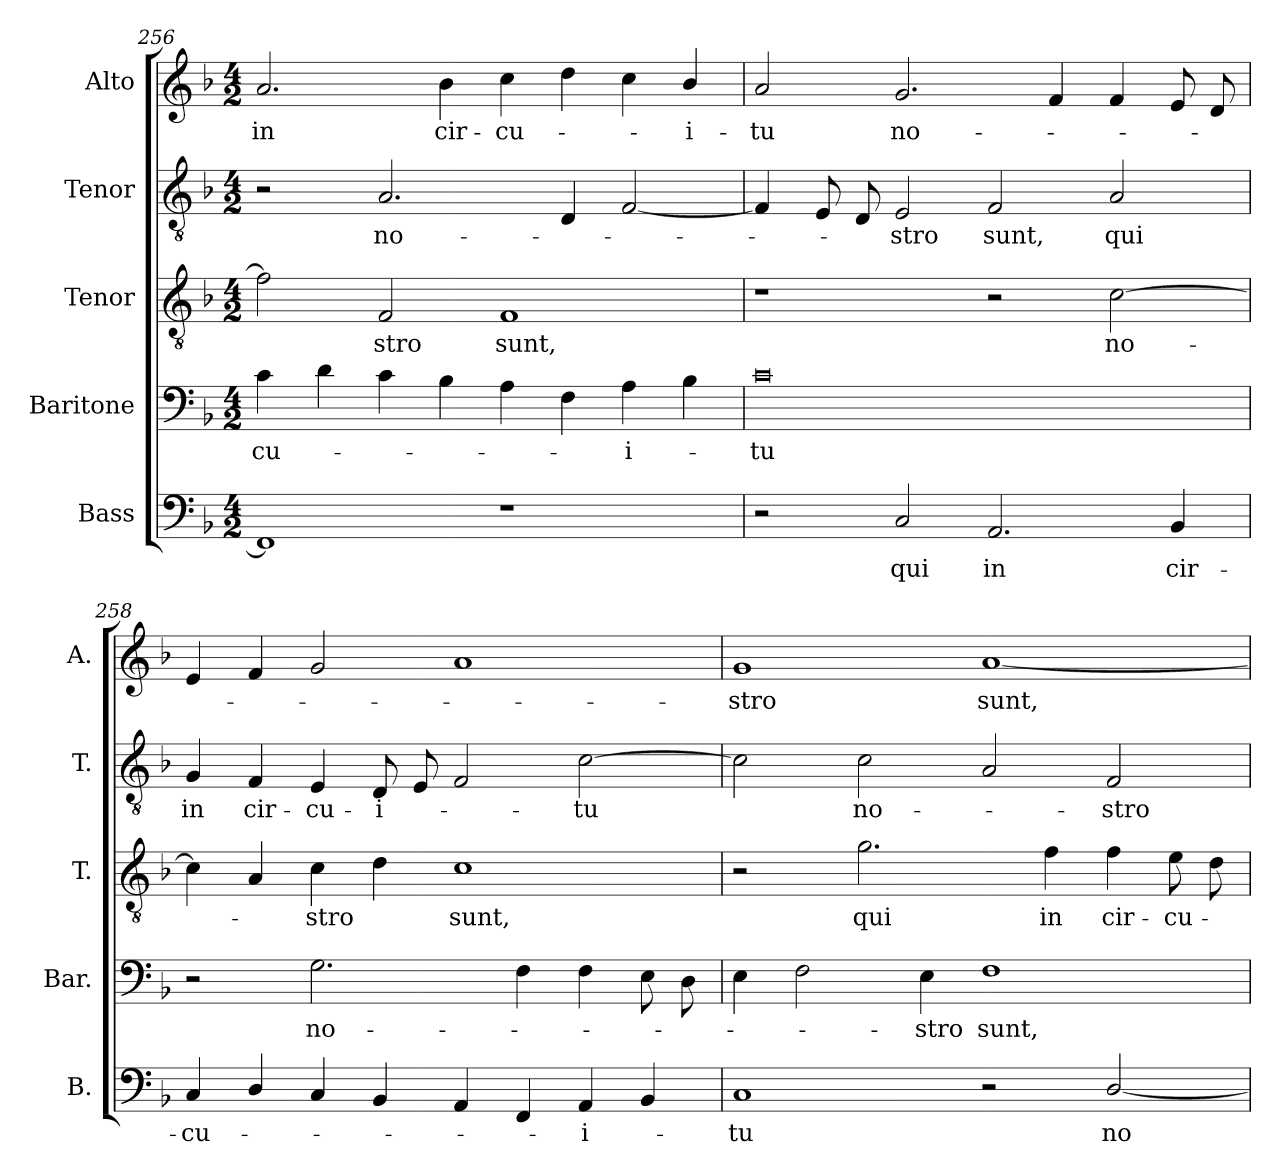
**kern	**text	**kern	**text	**kern	**text	**kern	**text	**kern	**text
*part5	*part5	*part4	*part4	*part3	*part3	*part2	*part2	*part1	*part1
*staff5	*staff5	*staff4	*staff4	*staff3	*staff3	*staff2	*staff2	*staff1	*staff1
*I"Bass	*	*I"Baritone	*	*I"Tenor	*	*I"Tenor	*	*I"Alto	*
*I'B.	*	*I'Bar.	*	*I'T.	*	*I'T.	*	*I'A.	*
*clefF4	*	*clefF4	*	*clefGv2	*	*clefGv2	*	*clefG2	*
*	*	*	*	*ITrd7c12	*	*ITrd7c12	*	*	*
*k[b-]	*	*k[b-]	*	*k[b-]	*	*k[b-]	*	*k[b-]	*
*F:	*	*F:	*	*F:	*	*F:	*	*F:	*
*M4/2	*	*M4/2	*	*M4/2	*	*M4/2	*	*M4/2	*
=256	=256	=256	=256	=256	=256	=256	=256	=256	=256
!	!	!	!LO:LY:b:color=#000000	!	!	!	!	!	!
!	!	!	!	!	!	!	!	!	!LO:LY:b:color=#000000
1FFi]	.	4ci\	-cu-	2Fi\]	.	2r	.	2.ai/	in
.	.	4di\	.	.	.	.	.	.	.
!	!	!	!	!	!LO:LY:b:color=#000000	!	!	!	!
!	!	!	!	!	!	!	!LO:LY:b:color=#000000	!	!
.	.	4ci\	.	2FFi/	-stro	2.AAi/	no-	.	.
!	!	!	!	!	!	!	!	!	!LO:LY:b:color=#000000
.	.	4B-i\	.	.	.	.	.	4b-i\	cir-
!	!	!	!	!	!LO:LY:b:color=#000000	!	!	!	!
!	!	!	!	!	!	!	!	!	!LO:LY:b:color=#000000
1r	.	4Ai\	.	1FFi	sunt,	.	.	4cci\	-cu-
.	.	4Fi\	.	.	.	4DDi/	.	4ddi\	.
!	!	!	!LO:LY:b:color=#000000	!	!	!	!	!	!
.	.	4Ai\	-i-	.	.	[2FFi/	.	4cci\	.
!	!	!	!	!	!	!	!	!	!LO:LY:b:color=#000000
.	.	4B-i\	.	.	.	.	.	4b-i/	-i-
=257	=257	=257	=257	=257	=257	=257	=257	=257	=257
!	!	!	!LO:LY:b:color=#000000	!	!	!	!	!	!
!	!	!	!	!	!	!	!	!	!LO:LY:b:color=#000000
2r	.	0ci	-tu	1r	.	4FFi/]	.	2ai/	-tu
.	.	.	.	.	.	8EEi/	.	.	.
.	.	.	.	.	.	8DDi/	.	.	.
!	!LO:LY:b:color=#000000	!	!	!	!	!	!	!	!
!	!	!	!	!	!	!	!LO:LY:b:color=#000000	!	!
!	!	!	!	!	!	!	!	!	!LO:LY:b:color=#000000
2Ci/	qui	.	.	.	.	2EEi/	-stro	2.gi/	no-
!	!LO:LY:b:color=#000000	!	!	!	!	!	!	!	!
!	!	!	!	!	!	!	!LO:LY:b:color=#000000	!	!
2.AAi/	in	.	.	2r	.	2FFi/	sunt,	.	.
.	.	.	.	.	.	.	.	4fi/	.
!	!	!	!	!	!LO:LY:b:color=#000000	!	!	!	!
!	!	!	!	!	!	!	!LO:LY:b:color=#000000	!	!
.	.	.	.	[2Ci\	no-	2AAi/	qui	4fi/	.
!	!LO:LY:b:color=#000000	!	!	!	!	!	!	!	!
4BB-i/	cir-	.	.	.	.	.	.	8ei/	.
.	.	.	.	.	.	.	.	8di/	.
!!LO:LB:g=z
=258	=258	=258	=258	=258	=258	=258	=258	=258	=258
!	!LO:LY:b:color=#000000	!	!	!	!	!	!	!	!
!	!	!	!	!	!	!	!LO:LY:b:color=#000000	!	!
4Ci/	-cu-	2r	.	4Ci\]	.	4GGi/	in	4ei/	.
!	!	!	!	!	!	!	!LO:LY:b:color=#000000	!	!
4Di/	.	.	.	4AAi/	.	4FFi/	cir-	4fi/	.
!	!	!	!LO:LY:b:color=#000000	!	!	!	!	!	!
!	!	!	!	!	!LO:LY:b:color=#000000	!	!	!	!
!	!	!	!	!	!	!	!LO:LY:b:color=#000000	!	!
4Ci/	.	2.Gi\	no-	4Ci\	-stro	4EEi/	-cu-	2gi/	.
!	!	!	!	!	!	!	!LO:LY:b:color=#000000	!	!
4BB-i/	.	.	.	4Di\	.	8DDi/	-i-	.	.
.	.	.	.	.	.	8EEi/	.	.	.
!	!	!	!	!	!LO:LY:b:color=#000000	!	!	!	!
4AAi/	.	.	.	1Ci	sunt,	2FFi/	.	1ai	.
4FFi/	.	4Fi\	.	.	.	.	.	.	.
!	!LO:LY:b:color=#000000	!	!	!	!	!	!	!	!
!	!	!	!	!	!	!	!LO:LY:b:color=#000000	!	!
4AAi/	-i-	4Fi\	.	.	.	[2Ci\	-tu	.	.
4BB-i/	.	8Ei\	.	.	.	.	.	.	.
.	.	8Di\	.	.	.	.	.	.	.
=259	=259	=259	=259	=259	=259	=259	=259	=259	=259
!	!LO:LY:b:color=#000000	!	!	!	!	!	!	!	!
!	!	!	!	!	!	!	!	!	!LO:LY:b:color=#000000
1Ci	-tu	4Ei\	.	2r	.	2Ci\]	.	1gi	-stro
.	.	2Fi\	.	.	.	.	.	.	.
!	!	!	!	!	!LO:LY:b:color=#000000	!	!	!	!
!	!	!	!	!	!	!	!LO:LY:b:color=#000000	!	!
.	.	.	.	2.Gi\	qui	2Ci\	no-	.	.
!	!	!	!LO:LY:b:color=#000000	!	!	!	!	!	!
.	.	4Ei\	-stro	.	.	.	.	.	.
!	!	!	!LO:LY:b:color=#000000	!	!	!	!	!	!
!	!	!	!	!	!	!	!	!	!LO:LY:b:color=#000000
2r	.	1Fi	sunt,	.	.	2AAi/	.	[1ai	sunt,
!	!	!	!	!	!LO:LY:b:color=#000000	!	!	!	!
.	.	.	.	4Fi\	in	.	.	.	.
!	!LO:LY:b:color=#000000	!	!	!	!	!	!	!	!
!	!	!	!	!	!LO:LY:b:color=#000000	!	!	!	!
!	!	!	!	!	!	!	!LO:LY:b:color=#000000	!	!
[2Di/	no-	.	.	4Fi\	cir-	2FFi/	-stro	.	.
!	!	!	!	!	!LO:LY:b:color=#000000	!	!	!	!
.	.	.	.	8Ei\	-cu-	.	.	.	.
.	.	.	.	8Di\	.	.	.	.	.
=	=	=	=	=	=	=	=	=	=
*-	*-	*-	*-	*-	*-	*-	*-	*-	*-
